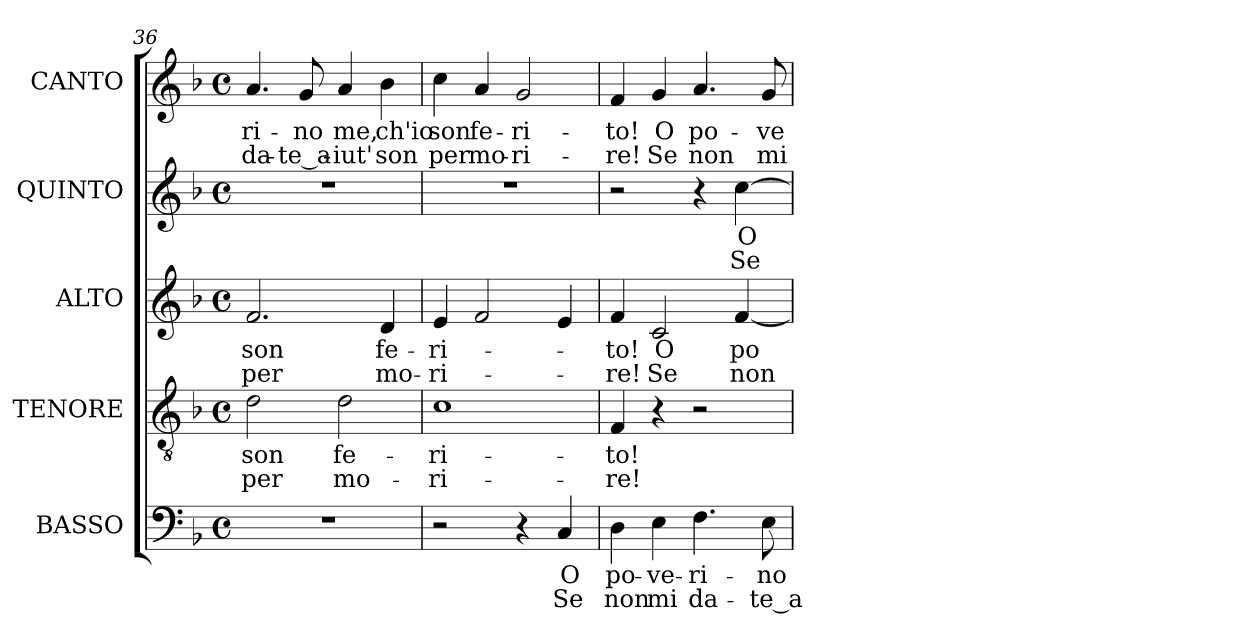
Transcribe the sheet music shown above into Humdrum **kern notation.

**kern	**text	**text	**kern	**text	**text	**kern	**text	**text	**kern	**text	**text	**kern	**text	**text
*part5	*part5	*part5	*part4	*part4	*part4	*part3	*part3	*part3	*part2	*part2	*part2	*part1	*part1	*part1
*staff5	*staff5	*staff5	*staff4	*staff4	*staff4	*staff3	*staff3	*staff3	*staff2	*staff2	*staff2	*staff1	*staff1	*staff1
*I"BASSO	*	*	*I"TENORE	*	*	*I"ALTO	*	*	*I"QUINTO	*	*	*I"CANTO	*	*
*I'B	*	*	*I'T	*	*	*I'A	*	*	*	*	*	*	*	*
!!LO:PB:g=z
*clefF4	*	*	*clefGv2	*	*	*clefG2	*	*	*clefG2	*	*	*clefG2	*	*
*	*	*	*ITrd7c12	*	*	*	*	*	*	*	*	*	*	*
*k[b-]	*	*	*k[b-]	*	*	*k[b-]	*	*	*k[b-]	*	*	*k[b-]	*	*
*F:	*	*	*F:	*	*	*F:	*	*	*F:	*	*	*F:	*	*
*M4/4	*	*	*M4/4	*	*	*M4/4	*	*	*M4/4	*	*	*M4/4	*	*
*met(c)	*	*	*met(c)	*	*	*met(c)	*	*	*met(c)	*	*	*met(c)	*	*
=36	=36	=36	=36	=36	=36	=36	=36	=36	=36	=36	=36	=36	=36	=36
!	!	!	!	!LO:LY:b:color=#000000	!LO:LY:b:color=#000000	!	!	!	!	!	!	!	!	!
!	!	!	!	!	!	!	!LO:LY:b:color=#000000	!LO:LY:b:color=#000000	!	!	!	!	!	!
!	!	!	!	!	!	!	!	!	!	!	!	!	!LO:LY:b:color=#000000	!LO:LY:b:color=#000000
1r	.	.	2Di\	son	per	2.fi/	son	per	1r	.	.	4.ai/	-ri-	da-
!	!	!	!	!	!	!	!	!	!	!	!	!	!LO:LY:b:color=#000000	!LO:LY:b:color=#000000
.	.	.	.	.	.	.	.	.	.	.	.	8gi/	-no	-te_a-
!	!	!	!	!LO:LY:b:color=#000000	!LO:LY:b:color=#000000	!	!	!	!	!	!	!	!	!
!	!	!	!	!	!	!	!	!	!	!	!	!	!LO:LY:b:color=#000000	!LO:LY:b:color=#000000
.	.	.	2Di\	fe-	mo-	.	.	.	.	.	.	4ai/	me,	-iut'
!	!	!	!	!	!	!	!LO:LY:b:color=#000000	!LO:LY:b:color=#000000	!	!	!	!	!	!
!	!	!	!	!	!	!	!	!	!	!	!	!	!LO:LY:b:color=#000000	!LO:LY:b:color=#000000
.	.	.	.	.	.	4di/	fe-	mo-	.	.	.	4b-i\	ch'io	son
=37	=37	=37	=37	=37	=37	=37	=37	=37	=37	=37	=37	=37	=37	=37
!	!	!	!	!LO:LY:b:color=#000000	!LO:LY:b:color=#000000	!	!	!	!	!	!	!	!	!
!	!	!	!	!	!	!	!LO:LY:b:color=#000000	!LO:LY:b:color=#000000	!	!	!	!	!	!
!	!	!	!	!	!	!	!	!	!	!	!	!	!LO:LY:b:color=#000000	!LO:LY:b:color=#000000
2r	.	.	1Ci	-ri-	-ri-	4ei/	-ri-	-ri-	1r	.	.	4cci\	son	per
!	!	!	!	!	!	!	!	!	!	!	!	!	!LO:LY:b:color=#000000	!LO:LY:b:color=#000000
.	.	.	.	.	.	2fi/	.	.	.	.	.	4ai/	fe-	mo-
!	!	!	!	!	!	!	!	!	!	!	!	!	!LO:LY:b:color=#000000	!LO:LY:b:color=#000000
4r	.	.	.	.	.	.	.	.	.	.	.	2gi/	-ri-	-ri-
!	!LO:LY:b:color=#000000	!LO:LY:b:color=#000000	!	!	!	!	!	!	!	!	!	!	!	!
4Ci/	O	Se	.	.	.	4ei/	.	.	.	.	.	.	.	.
=38	=38	=38	=38	=38	=38	=38	=38	=38	=38	=38	=38	=38	=38	=38
!	!LO:LY:b:color=#000000	!LO:LY:b:color=#000000	!	!	!	!	!	!	!	!	!	!	!	!
!	!	!	!	!LO:LY:b:color=#000000	!LO:LY:b:color=#000000	!	!	!	!	!	!	!	!	!
!	!	!	!	!	!	!	!LO:LY:b:color=#000000	!LO:LY:b:color=#000000	!	!	!	!	!	!
!	!	!	!	!	!	!	!	!	!	!	!	!	!LO:LY:b:color=#000000	!LO:LY:b:color=#000000
4Di\	po-	non	4FFi/	-to!	-re!	4fi/	-to!	-re!	2r	.	.	4fi/	-to!	-re!
!	!LO:LY:b:color=#000000	!LO:LY:b:color=#000000	!	!	!	!	!	!	!	!	!	!	!	!
!	!	!	!	!	!	!	!LO:LY:b:color=#000000	!LO:LY:b:color=#000000	!	!	!	!	!	!
!	!	!	!	!	!	!	!	!	!	!	!	!	!LO:LY:b:color=#000000	!LO:LY:b:color=#000000
4Ei\	-ve-	mi	4r	.	.	2ci/	O	Se	.	.	.	4gi/	O	Se
!	!LO:LY:b:color=#000000	!LO:LY:b:color=#000000	!	!	!	!	!	!	!	!	!	!	!	!
!	!	!	!	!	!	!	!	!	!	!	!	!	!LO:LY:b:color=#000000	!LO:LY:b:color=#000000
4.Fi\	-ri-	da-	2r	.	.	.	.	.	4r	.	.	4.ai/	po-	non
!	!	!	!	!	!	!	!LO:LY:b:color=#000000	!LO:LY:b:color=#000000	!	!	!	!	!	!
!	!	!	!	!	!	!	!	!	!	!LO:LY:b:color=#000000	!LO:LY:b:color=#000000	!	!	!
.	.	.	.	.	.	[<4fi/	po-	non	[>4cci\	O	Se	.	.	.
!	!LO:LY:b:color=#000000	!LO:LY:b:color=#000000	!	!	!	!	!	!	!	!	!	!	!	!
!	!	!	!	!	!	!	!	!	!	!	!	!	!LO:LY:b:color=#000000	!LO:LY:b:color=#000000
8Ei\	-no	-te_a-	.	.	.	.	.	.	.	.	.	8gi/	-ve-	mi
=	=	=	=	=	=	=	=	=	=	=	=	=	=	=
*-	*-	*-	*-	*-	*-	*-	*-	*-	*-	*-	*-	*-	*-	*-
